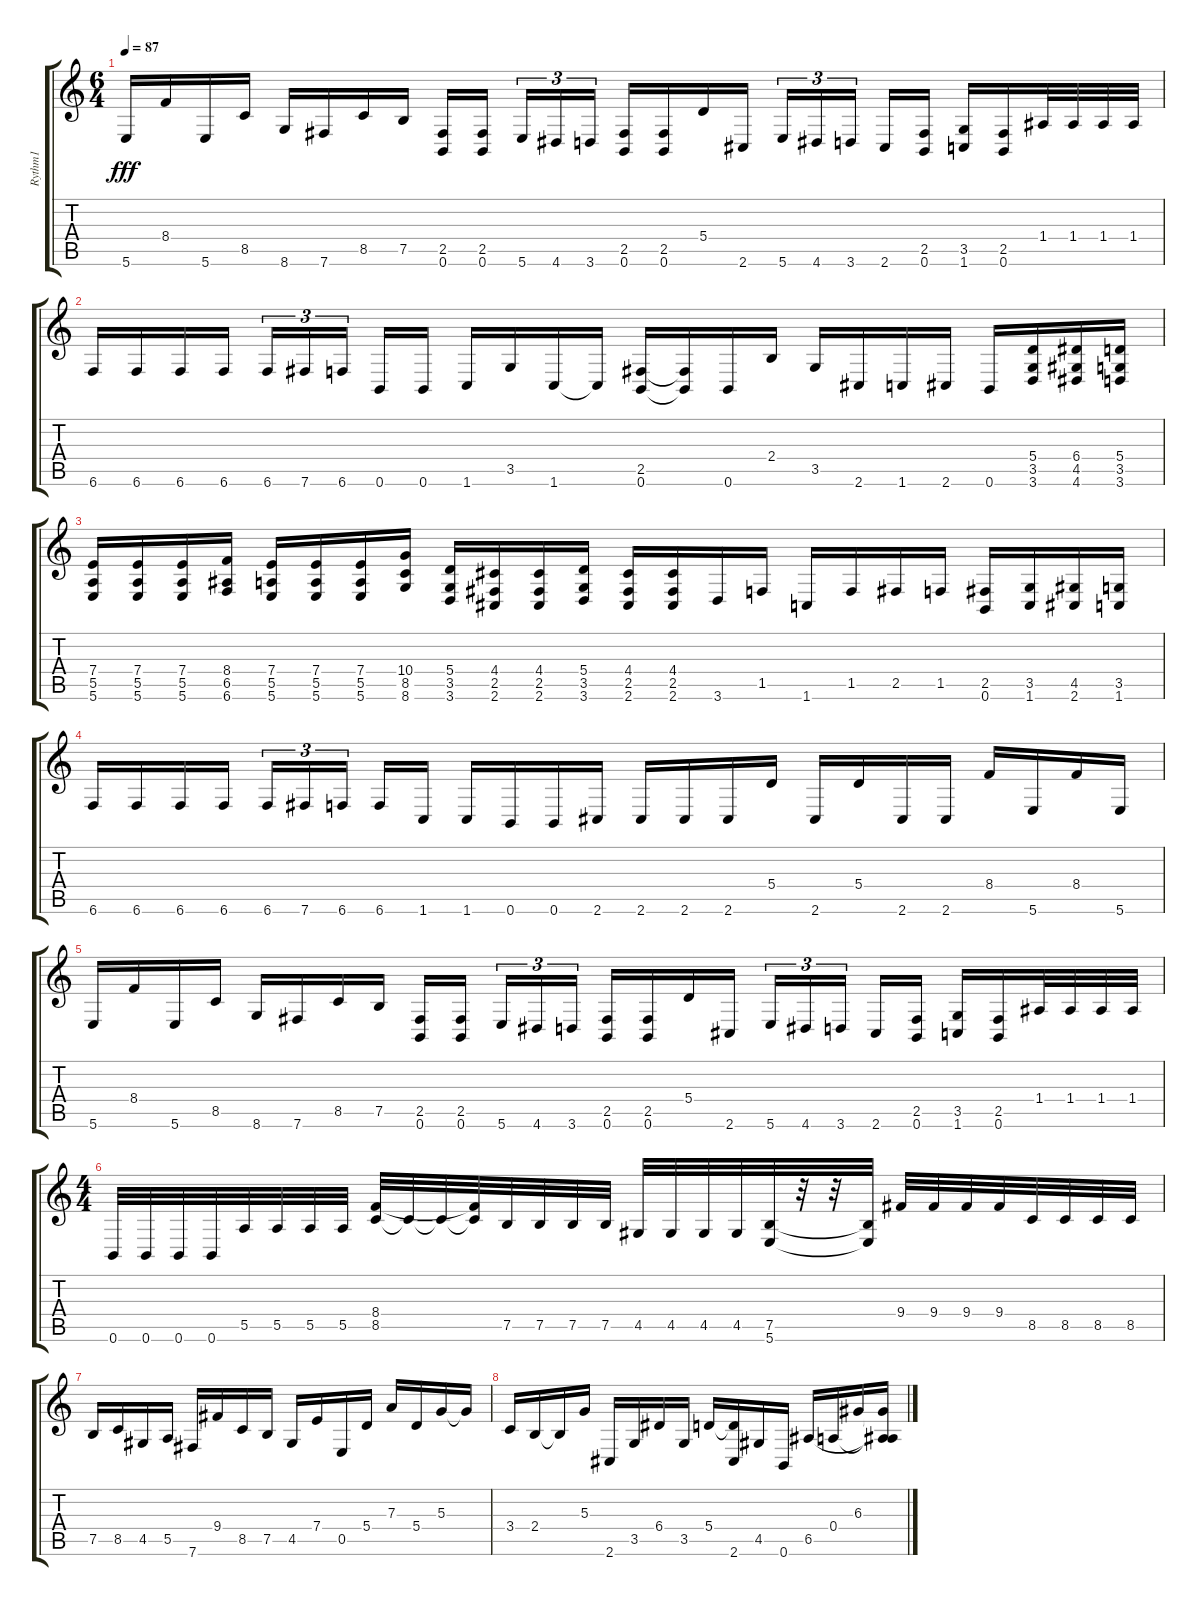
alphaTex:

\track ("Rythm1" "Rythm1") {instrument distortionguitar}
\staff {score tabs}
\tuning (B3 Gb3 D3 A2 E2 B1) {hide}
\ts (6 4)
\tempo 87
\clef g2
\ks c
5.6.16{dy fff} 8.4.16 5.6.16 8.5.16 8.6.16 7.6.16 8.5.16 7.5.16 (2.5 0.6).16 (2.5 0.6).16{beam splitsecondary} 5.6.16{tu (3 2)} 4.6.16{tu (3 2)} 3.6.16{tu (3 2)} (2.5 0.6).16 (2.5 0.6).16 5.4.16 2.6.16{beam splitsecondary} 5.6.16{tu (3 2)} 4.6.16{tu (3 2)} 3.6.16{tu (3 2) beam splitsecondary} 2.6.16 (2.5 0.6).16 (3.5 1.6).16 (2.5 0.6).16 1.4.32 1.4.32 1.4.32 1.4.32 |
6.6.16 6.6.16 6.6.16 6.6.16{beam splitsecondary} 6.6.16{tu (3 2)} 7.6.16{tu (3 2)} 6.6.16{tu (3 2) beam splitsecondary} 0.6.16 0.6.16 1.6.16 3.5.16 1.6.16 1.6{t}.16 (2.5 0.6).16 (2.5{t} 0.6{t}).16 0.6.16 2.4.16 3.5.16 2.6.16 1.6.16 2.6.16 0.6.16 (5.4 3.5 3.6).16 (6.4 4.5 4.6).16 (5.4 3.5 3.6).16 |
(7.4 5.5 5.6).16 (7.4 5.5 5.6).16 (7.4 5.5 5.6).16 (8.4 6.5 6.6).16 (7.4 5.5 5.6).16 (7.4 5.5 5.6).16 (7.4 5.5 5.6).16 (10.4 8.5 8.6).16 (5.4 3.5 3.6).16 (4.4 2.5 2.6).16 (4.4 2.5 2.6).16 (5.4 3.5 3.6).16 (4.4 2.5 2.6).16 (4.4 2.5 2.6).16 3.6.16 1.5.16 1.6.16 1.5.16 2.5.16 1.5.16 (2.5 0.6).16 (3.5 1.6).16 (4.5 2.6).16 (3.5 1.6).16 |
6.6.16 6.6.16 6.6.16 6.6.16{beam splitsecondary} 6.6.16{tu (3 2)} 7.6.16{tu (3 2)} 6.6.16{tu (3 2) beam splitsecondary} 6.6.16 1.6.16 1.6.16 0.6.16 0.6.16 2.6.16 2.6.16 2.6.16 2.6.16 5.4.16 2.6.16 5.4.16 2.6.16 2.6.16 8.4.16 5.6.16 8.4.16 5.6.16 |
5.6.16 8.4.16 5.6.16 8.5.16 8.6.16 7.6.16 8.5.16 7.5.16 (2.5 0.6).16 (2.5 0.6).16{beam splitsecondary} 5.6.16{tu (3 2)} 4.6.16{tu (3 2)} 3.6.16{tu (3 2)} (2.5 0.6).16 (2.5 0.6).16 5.4.16 2.6.16{beam splitsecondary} 5.6.16{tu (3 2)} 4.6.16{tu (3 2)} 3.6.16{tu (3 2) beam splitsecondary} 2.6.16 (2.5 0.6).16 (3.5 1.6).16 (2.5 0.6).16 1.4.32 1.4.32 1.4.32 1.4.32 |
\ts (4 4)
0.6.32 0.6.32 0.6.32 0.6.32 5.5.32 5.5.32 5.5.32 5.5.32 (8.4 8.5).32 8.5{t}.32 8.5{t}.32 (8.4{t} 8.5{t}).32 7.5.32 7.5.32 7.5.32 7.5.32 4.5.32 4.5.32 4.5.32 4.5.32 (7.5 5.6).32 r.32 r.32 (7.5{t} 5.6{t}).32 9.4.32 9.4.32 9.4.32 9.4.32 8.5.32 8.5.32 8.5.32 8.5.32 |
7.5.16 8.5.16 4.5.16 5.5.16 7.6.16 9.4.16 8.5.16 7.5.16 4.5.16 7.4.16 0.5.16 5.4.16 7.3.16 5.4.16 5.3.16 5.3{t}.16 |
3.4.16 2.4.16 2.4{t}.16 5.3.16 2.6.16 3.5.16 6.4.16 3.5.16 5.4.16 (5.4{t} 2.6).16 4.5.16 0.6.16 6.5.16 0.4.16 6.3.16 (6.3{t} 0.4{t} 6.5{t}).16
